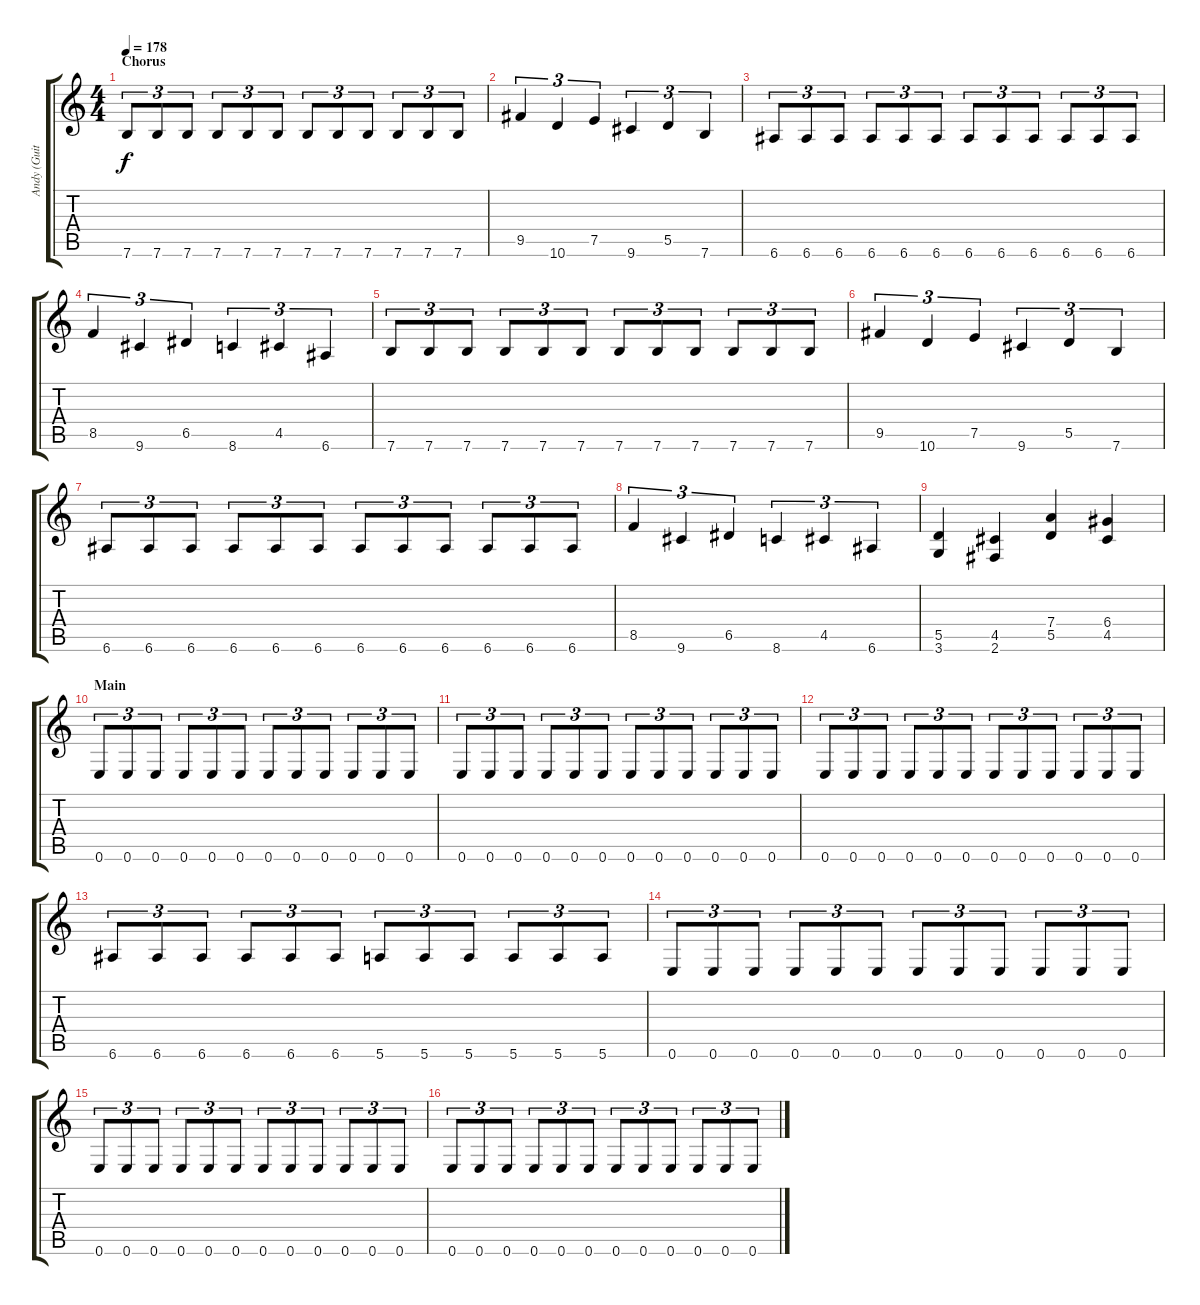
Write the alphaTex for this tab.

\track ("Andy (Guitar)" "Andy (Guit") {instrument overdrivenguitar}
\staff {score tabs}
\tuning (E4 B3 G3 D3 A2 E2) {hide}
\ts (4 4)
\section ("" "Chorus")
\tempo 178
\clef g2
\ks c
7.6.8{tu (3 2) dy f} 7.6.8{tu (3 2)} 7.6.8{tu (3 2)} 7.6.8{tu (3 2)} 7.6.8{tu (3 2)} 7.6.8{tu (3 2)} 7.6.8{tu (3 2)} 7.6.8{tu (3 2)} 7.6.8{tu (3 2)} 7.6.8{tu (3 2)} 7.6.8{tu (3 2)} 7.6.8{tu (3 2)} |
9.5.4{tu (3 2)} 10.6.4{tu (3 2)} 7.5.4{tu (3 2)} 9.6.4{tu (3 2)} 5.5.4{tu (3 2)} 7.6.4{tu (3 2)} |
6.6.8{tu (3 2)} 6.6.8{tu (3 2)} 6.6.8{tu (3 2)} 6.6.8{tu (3 2)} 6.6.8{tu (3 2)} 6.6.8{tu (3 2)} 6.6.8{tu (3 2)} 6.6.8{tu (3 2)} 6.6.8{tu (3 2)} 6.6.8{tu (3 2)} 6.6.8{tu (3 2)} 6.6.8{tu (3 2)} |
8.5.4{tu (3 2)} 9.6.4{tu (3 2)} 6.5.4{tu (3 2)} 8.6.4{tu (3 2)} 4.5.4{tu (3 2)} 6.6.4{tu (3 2)} |
7.6.8{tu (3 2)} 7.6.8{tu (3 2)} 7.6.8{tu (3 2)} 7.6.8{tu (3 2)} 7.6.8{tu (3 2)} 7.6.8{tu (3 2)} 7.6.8{tu (3 2)} 7.6.8{tu (3 2)} 7.6.8{tu (3 2)} 7.6.8{tu (3 2)} 7.6.8{tu (3 2)} 7.6.8{tu (3 2)} |
9.5.4{tu (3 2)} 10.6.4{tu (3 2)} 7.5.4{tu (3 2)} 9.6.4{tu (3 2)} 5.5.4{tu (3 2)} 7.6.4{tu (3 2)} |
6.6.8{tu (3 2)} 6.6.8{tu (3 2)} 6.6.8{tu (3 2)} 6.6.8{tu (3 2)} 6.6.8{tu (3 2)} 6.6.8{tu (3 2)} 6.6.8{tu (3 2)} 6.6.8{tu (3 2)} 6.6.8{tu (3 2)} 6.6.8{tu (3 2)} 6.6.8{tu (3 2)} 6.6.8{tu (3 2)} |
8.5.4{tu (3 2)} 9.6.4{tu (3 2)} 6.5.4{tu (3 2)} 8.6.4{tu (3 2)} 4.5.4{tu (3 2)} 6.6.4{tu (3 2)} |
(5.5 3.6).4 (4.5 2.6).4 (7.4 5.5).4 (6.4 4.5).4 |
\section ("" "Main")
0.6.8{tu (3 2)} 0.6.8{tu (3 2)} 0.6.8{tu (3 2)} 0.6.8{tu (3 2)} 0.6.8{tu (3 2)} 0.6.8{tu (3 2)} 0.6.8{tu (3 2)} 0.6.8{tu (3 2)} 0.6.8{tu (3 2)} 0.6.8{tu (3 2)} 0.6.8{tu (3 2)} 0.6.8{tu (3 2)} |
0.6.8{tu (3 2)} 0.6.8{tu (3 2)} 0.6.8{tu (3 2)} 0.6.8{tu (3 2)} 0.6.8{tu (3 2)} 0.6.8{tu (3 2)} 0.6.8{tu (3 2)} 0.6.8{tu (3 2)} 0.6.8{tu (3 2)} 0.6.8{tu (3 2)} 0.6.8{tu (3 2)} 0.6.8{tu (3 2)} |
0.6.8{tu (3 2)} 0.6.8{tu (3 2)} 0.6.8{tu (3 2)} 0.6.8{tu (3 2)} 0.6.8{tu (3 2)} 0.6.8{tu (3 2)} 0.6.8{tu (3 2)} 0.6.8{tu (3 2)} 0.6.8{tu (3 2)} 0.6.8{tu (3 2)} 0.6.8{tu (3 2)} 0.6.8{tu (3 2)} |
6.6.8{tu (3 2)} 6.6.8{tu (3 2)} 6.6.8{tu (3 2)} 6.6.8{tu (3 2)} 6.6.8{tu (3 2)} 6.6.8{tu (3 2)} 5.6.8{tu (3 2)} 5.6.8{tu (3 2)} 5.6.8{tu (3 2)} 5.6.8{tu (3 2)} 5.6.8{tu (3 2)} 5.6.8{tu (3 2)} |
0.6.8{tu (3 2)} 0.6.8{tu (3 2)} 0.6.8{tu (3 2)} 0.6.8{tu (3 2)} 0.6.8{tu (3 2)} 0.6.8{tu (3 2)} 0.6.8{tu (3 2)} 0.6.8{tu (3 2)} 0.6.8{tu (3 2)} 0.6.8{tu (3 2)} 0.6.8{tu (3 2)} 0.6.8{tu (3 2)} |
0.6.8{tu (3 2)} 0.6.8{tu (3 2)} 0.6.8{tu (3 2)} 0.6.8{tu (3 2)} 0.6.8{tu (3 2)} 0.6.8{tu (3 2)} 0.6.8{tu (3 2)} 0.6.8{tu (3 2)} 0.6.8{tu (3 2)} 0.6.8{tu (3 2)} 0.6.8{tu (3 2)} 0.6.8{tu (3 2)} |
0.6.8{tu (3 2)} 0.6.8{tu (3 2)} 0.6.8{tu (3 2)} 0.6.8{tu (3 2)} 0.6.8{tu (3 2)} 0.6.8{tu (3 2)} 0.6.8{tu (3 2)} 0.6.8{tu (3 2)} 0.6.8{tu (3 2)} 0.6.8{tu (3 2)} 0.6.8{tu (3 2)} 0.6.8{tu (3 2)}
